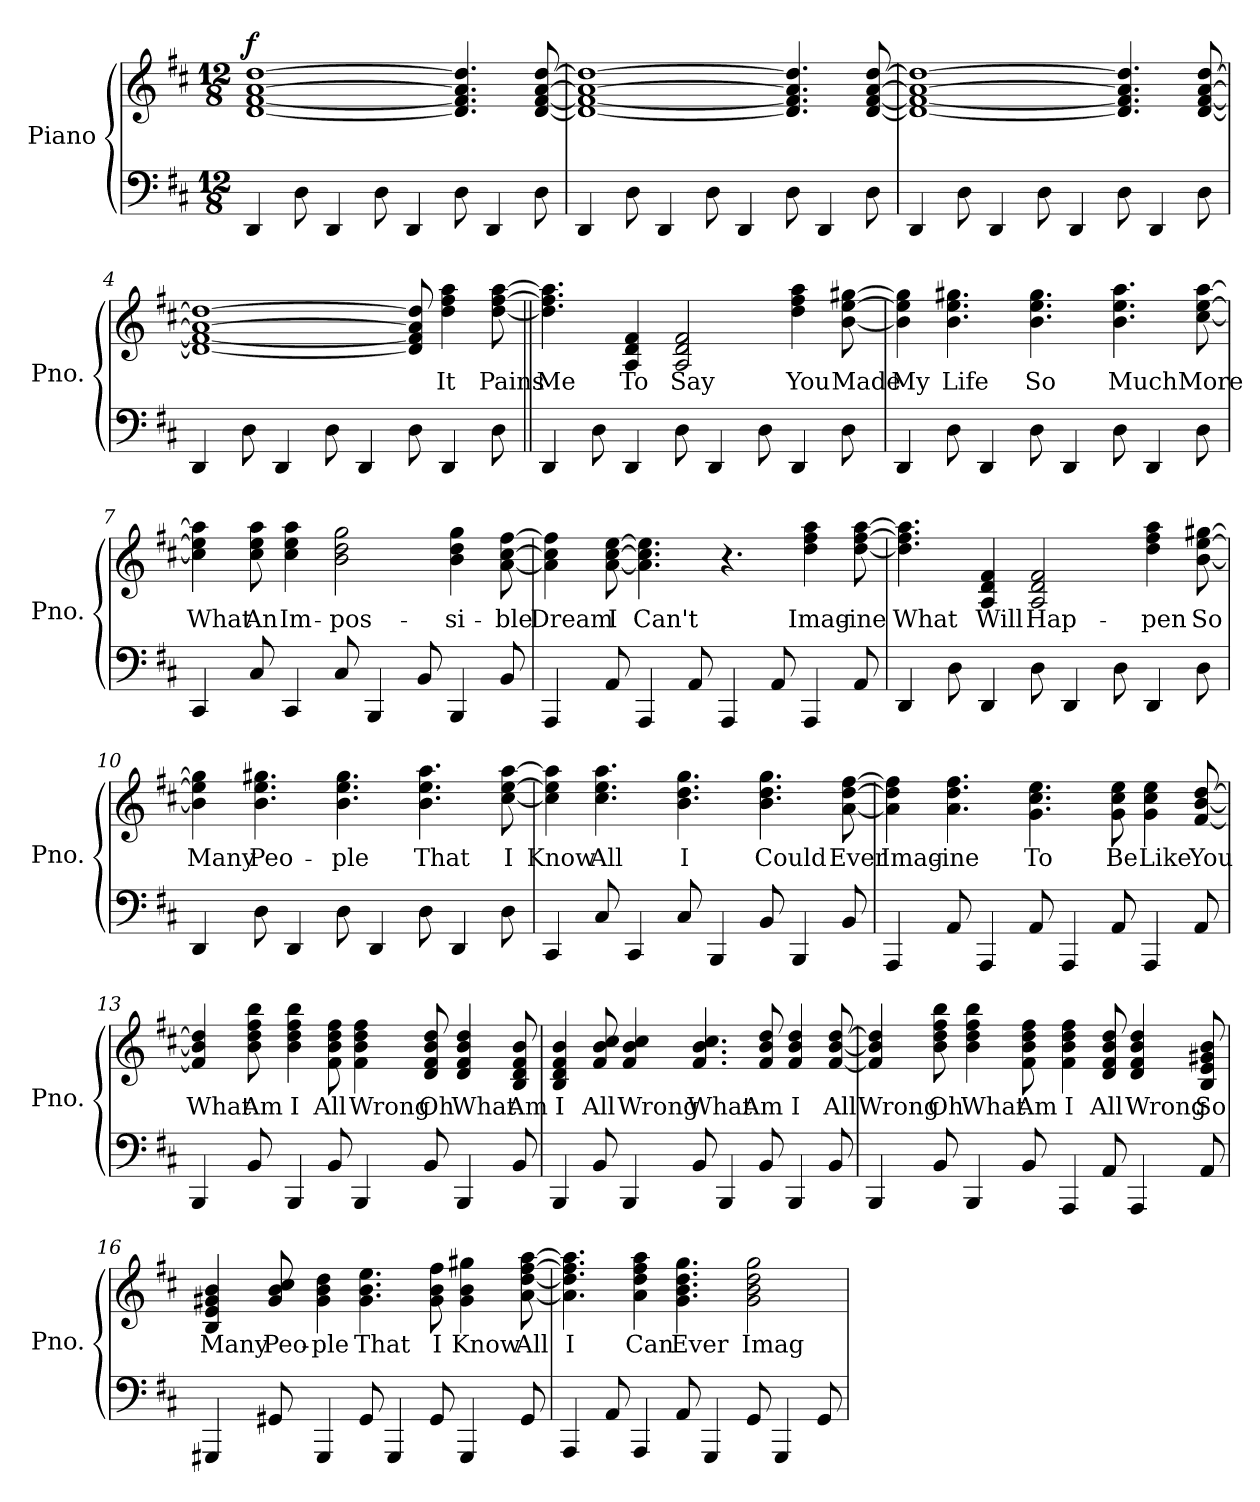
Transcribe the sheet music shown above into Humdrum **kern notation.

**kern	**kern	**text	**dynam
*part1	*part1	*part1	*part1
*staff2	*staff1	*staff1	*staff1/2
*I"Piano	*	*	*
*I'Pno.	*	*	*
*clefF4	*clefG2	*	*
*k[f#c#]	*k[f#c#]	*	*
*M12/8	*M12/8	*	*
*MM219	*MM219	*	*
=1	=1	=1	=1
!	!	!	!LO:DY:b
4DD/	[1d [1f# [1a [1dd	.	f
8D\	.	.	.
4DD/	.	.	.
8D\	.	.	.
4DD/	.	.	.
8D\	4.d/] 4.f#/] 4.a/] 4.dd/]	.	.
4DD/	.	.	.
8D\	[8d/ [8f#/ [8a/ [8dd/	.	.
=2	=2	=2	=2
4DD/	1d_ 1f#_ 1a_ 1dd_	.	.
8D\	.	.	.
4DD/	.	.	.
8D\	.	.	.
4DD/	.	.	.
8D\	4.d/] 4.f#/] 4.a/] 4.dd/]	.	.
4DD/	.	.	.
8D\	[8d/ [8f#/ [8a/ [8dd/	.	.
=3	=3	=3	=3
4DD/	1d_ 1f#_ 1a_ 1dd_	.	.
8D\	.	.	.
4DD/	.	.	.
8D\	.	.	.
4DD/	.	.	.
8D\	4.d/] 4.f#/] 4.a/] 4.dd/]	.	.
4DD/	.	.	.
8D\	[8d/ [8f#/ [8a/ [8dd/	.	.
!!LO:LB:g=z
=4	=4	=4	=4
4DD/	1d_ 1f#_ 1a_ 1dd_	.	.
8D\	.	.	.
4DD/	.	.	.
8D\	.	.	.
4DD/	.	.	.
8D\	8d/] 8f#/] 8a/] 8dd/]	.	.
!	!	!LO:LY:b	!
4DD/	4dd\ 4ff#\ 4aa\	It	.
!	!	!LO:LY:b	!
8D\	[8dd\ [8ff#\ [8aa\	Pains	.
!!LO:LB:g=z
=5||	=5||	=5||	=5||
!	!	!LO:LY:b	!
4DD/	4.dd\] 4.ff#\] 4.aa\]	Me	.
8D\	.	.	.
!	!	!LO:LY:b	!
4DD/	4A/ 4d/ 4f#/	To	.
!	!	!LO:LY:b	!
8D\	2A/ 2d/ 2f#/	Say	.
4DD/	.	.	.
8D\	.	.	.
!	!	!LO:LY:b	!
4DD/	4dd\ 4ff#\ 4aa\	You	.
!	!	!LO:LY:b	!
8D\	[8b\ [8ee\ [8gg#X\	Made	.
=6	=6	=6	=6
!	!	!LO:LY:b	!
4DD/	4b\] 4ee\] 4gg#\]	My	.
!	!	!LO:LY:b	!
8D\	4.b\ 4.ee\ 4.gg#X\	Life	.
4DD/	.	.	.
!	!	!LO:LY:b	!
8D\	4.b\ 4.ee\ 4.gg#\	So	.
4DD/	.	.	.
!	!	!LO:LY:b	!
8D\	4.b\ 4.ee\ 4.aa\	Much	.
4DD/	.	.	.
!	!	!LO:LY:b	!
8D\	[8cc#\ [8ee\ [8aa\	More	.
=7	=7	=7	=7
!	!	!LO:LY:b	!
4CC#/	4cc#\] 4ee\] 4aa\]	What	.
!	!	!LO:LY:b	!
8C#/	8cc#\ 8ee\ 8aa\	An	.
!	!	!LO:LY:b	!
4CC#/	4cc#\ 4ee\ 4aa\	Im-	.
!	!	!LO:LY:b	!
8C#/	2b\ 2dd\ 2gg\	-pos-	.
4BBB/	.	.	.
8BB/	.	.	.
!	!	!LO:LY:b	!
4BBB/	4b\ 4dd\ 4gg\	-si-	.
!	!	!LO:LY:b	!
8BB/	[8a\ [8cc#\ [8ff#\	-ble	.
!!LO:LB:g=z
=8	=8	=8	=8
!	!	!LO:LY:b	!
4AAA/	4a\] 4cc#\] 4ff#\]	Dream	.
!	!	!LO:LY:b	!
8AA/	[8a\ [8cc#\ [8ee\	I	.
!	!	!LO:LY:b	!
4AAA/	4.a\] 4.cc#\] 4.ee\]	Can't	.
8AA/	.	.	.
4AAA/	4.r	.	.
8AA/	.	.	.
!	!	!LO:LY:b	!
4AAA/	4dd\ 4ff#\ 4aa\	Imag-	.
!	!	!LO:LY:b	!
8AA/	[8dd\ [8ff#\ [8aa\	-ine	.
=9	=9	=9	=9
!	!	!LO:LY:b	!
4DD/	4.dd\] 4.ff#\] 4.aa\]	What	.
8D\	.	.	.
!	!	!LO:LY:b	!
4DD/	4A/ 4d/ 4f#/	Will	.
!	!	!LO:LY:b	!
8D\	2A/ 2d/ 2f#/	Hap-	.
4DD/	.	.	.
8D\	.	.	.
!	!	!LO:LY:b	!
4DD/	4dd\ 4ff#\ 4aa\	-pen	.
!	!	!LO:LY:b	!
8D\	[8b\ [8ee\ [8gg#X\	So	.
=10	=10	=10	=10
!	!	!LO:LY:b	!
4DD/	4b\] 4ee\] 4gg#\]	Many	.
!	!	!LO:LY:b	!
8D\	4.b\ 4.ee\ 4.gg#X\	Peo-	.
4DD/	.	.	.
!	!	!LO:LY:b	!
8D\	4.b\ 4.ee\ 4.gg#\	-ple	.
4DD/	.	.	.
!	!	!LO:LY:b	!
8D\	4.b\ 4.ee\ 4.aa\	That	.
4DD/	.	.	.
!	!	!LO:LY:b	!
8D\	[8cc#\ [8ee\ [8aa\	I	.
!!LO:LB:g=z
=11	=11	=11	=11
!	!	!LO:LY:b	!
4CC#/	4cc#\] 4ee\] 4aa\]	Know	.
!	!	!LO:LY:b	!
8C#/	4.cc#\ 4.ee\ 4.aa\	All	.
4CC#/	.	.	.
!	!	!LO:LY:b	!
8C#/	4.b\ 4.dd\ 4.gg\	I	.
4BBB/	.	.	.
!	!	!LO:LY:b	!
8BB/	4.b\ 4.dd\ 4.gg\	Could	.
4BBB/	.	.	.
!	!	!LO:LY:b	!
8BB/	[8a\ [8dd\ [8ff#\	Ever	.
=12	=12	=12	=12
!	!	!LO:LY:b	!
4AAA/	4a\] 4dd\] 4ff#\]	Imag-	.
!	!	!LO:LY:b	!
8AA/	4.a\ 4.dd\ 4.ff#\	-ine	.
4AAA/	.	.	.
!	!	!LO:LY:b	!
8AA/	4.g\ 4.cc#\ 4.ee\	To	.
4AAA/	.	.	.
!	!	!LO:LY:b	!
8AA/	8g\ 8cc#\ 8ee\	Be	.
!	!	!LO:LY:b	!
4AAA/	4g\ 4cc#\ 4ee\	Like	.
!	!	!LO:LY:b	!
8AA/	[8f#/ [8b/ [8dd/	You	.
!!LO:PB:g=z
=13	=13	=13	=13
!	!	!LO:LY:b	!
4BBB/	4f#/] 4b/] 4dd/]	What	.
!	!	!LO:LY:b	!
8BB/	8b\ 8dd\ 8ff#\ 8bb\	Am	.
!	!	!LO:LY:b	!
4BBB/	4b\ 4dd\ 4ff#\ 4bb\	I	.
!	!	!LO:LY:b	!
8BB/	8f#\ 8b\ 8dd\ 8ff#\	All	.
!	!	!LO:LY:b	!
4BBB/	4f#\ 4b\ 4dd\ 4ff#\	Wrong	.
!	!	!LO:LY:b	!
8BB/	8d/ 8f#/ 8b/ 8dd/	Oh	.
!	!	!LO:LY:b	!
4BBB/	4d/ 4f#/ 4b/ 4dd/	What	.
!	!	!LO:LY:b	!
8BB/	8B/ 8d/ 8f#/ 8b/	Am	.
!!LO:LB:g=z
=14	=14	=14	=14
!	!	!LO:LY:b	!
4BBB/	4B/ 4d/ 4f#/ 4b/	I	.
!	!	!LO:LY:b	!
8BB/	8f#/ 8b/ 8cc#/	All	.
!	!	!LO:LY:b	!
4BBB/	4f#/ 4b/ 4cc#/	Wrong	.
!	!	!LO:LY:b	!
8BB/	4.f#/ 4.b/ 4.cc#/	What	.
4BBB/	.	.	.
!	!	!LO:LY:b	!
8BB/	8f#/ 8b/ 8dd/	Am	.
!	!	!LO:LY:b	!
4BBB/	4f#/ 4b/ 4dd/	I	.
!	!	!LO:LY:b	!
8BB/	[8f#/ [8b/ [8dd/	All	.
=15	=15	=15	=15
!	!	!LO:LY:b	!
4BBB/	4f#/] 4b/] 4dd/]	Wrong	.
!	!	!LO:LY:b	!
8BB/	8b\ 8dd\ 8ff#\ 8bb\	Oh	.
!	!	!LO:LY:b	!
4BBB/	4b\ 4dd\ 4ff#\ 4bb\	What	.
!	!	!LO:LY:b	!
8BB/	8f#\ 8b\ 8dd\ 8ff#\	Am	.
!	!	!LO:LY:b	!
4AAA/	4f#\ 4b\ 4dd\ 4ff#\	I	.
!	!	!LO:LY:b	!
8AA/	8d/ 8f#/ 8b/ 8dd/	All	.
!	!	!LO:LY:b	!
4AAA/	4d/ 4f#/ 4b/ 4dd/	Wrong	.
!	!	!LO:LY:b	!
8AA/	8B/ 8e/ 8g#X/ 8b/	So	.
!!LO:LB:g=z
=16	=16	=16	=16
!	!	!LO:LY:b	!
4GGG#X/	4B/ 4e/ 4g#X/ 4b/	Many	.
!	!	!LO:LY:b	!
8GG#X/	8g#/ 8b/ 8cc#/	Peo-	.
!	!	!LO:LY:b	!
4GGG#/	4g#\ 4b\ 4dd\	-ple	.
!	!	!LO:LY:b	!
8GG#/	4.g#\ 4.b\ 4.ee\	That	.
4GGG#/	.	.	.
!	!	!LO:LY:b	!
8GG#/	8g#\ 8b\ 8ff#\	I	.
!	!	!LO:LY:b	!
4GGG#/	4g#\ 4b\ 4gg#X\	Know	.
!	!	!LO:LY:b	!
8GG#/	[8a\ [8dd\ [8ff#\ [8aa\	All	.
!!LO:PB:g=z
=17	=17	=17	=17
!	!	!LO:LY:b	!
4AAA/	4.a\] 4.dd\] 4.ff#\] 4.aa\]	I	.
8AA/	.	.	.
!	!	!LO:LY:b	!
4AAA/	4a\ 4dd\ 4ff#\ 4aa\	Can	.
!	!	!LO:LY:b	!
8AA/	4.g\ 4.b\ 4.dd\ 4.gg\	Ever	.
4GGG/	.	.	.
!	!	!LO:LY:b	!
8GG/	2g\ 2b\ 2dd\ 2gg\	Imag-	.
4GGG/	.	.	.
8GG/	.	.	.
=	=	=	=
*-	*-	*-	*-
